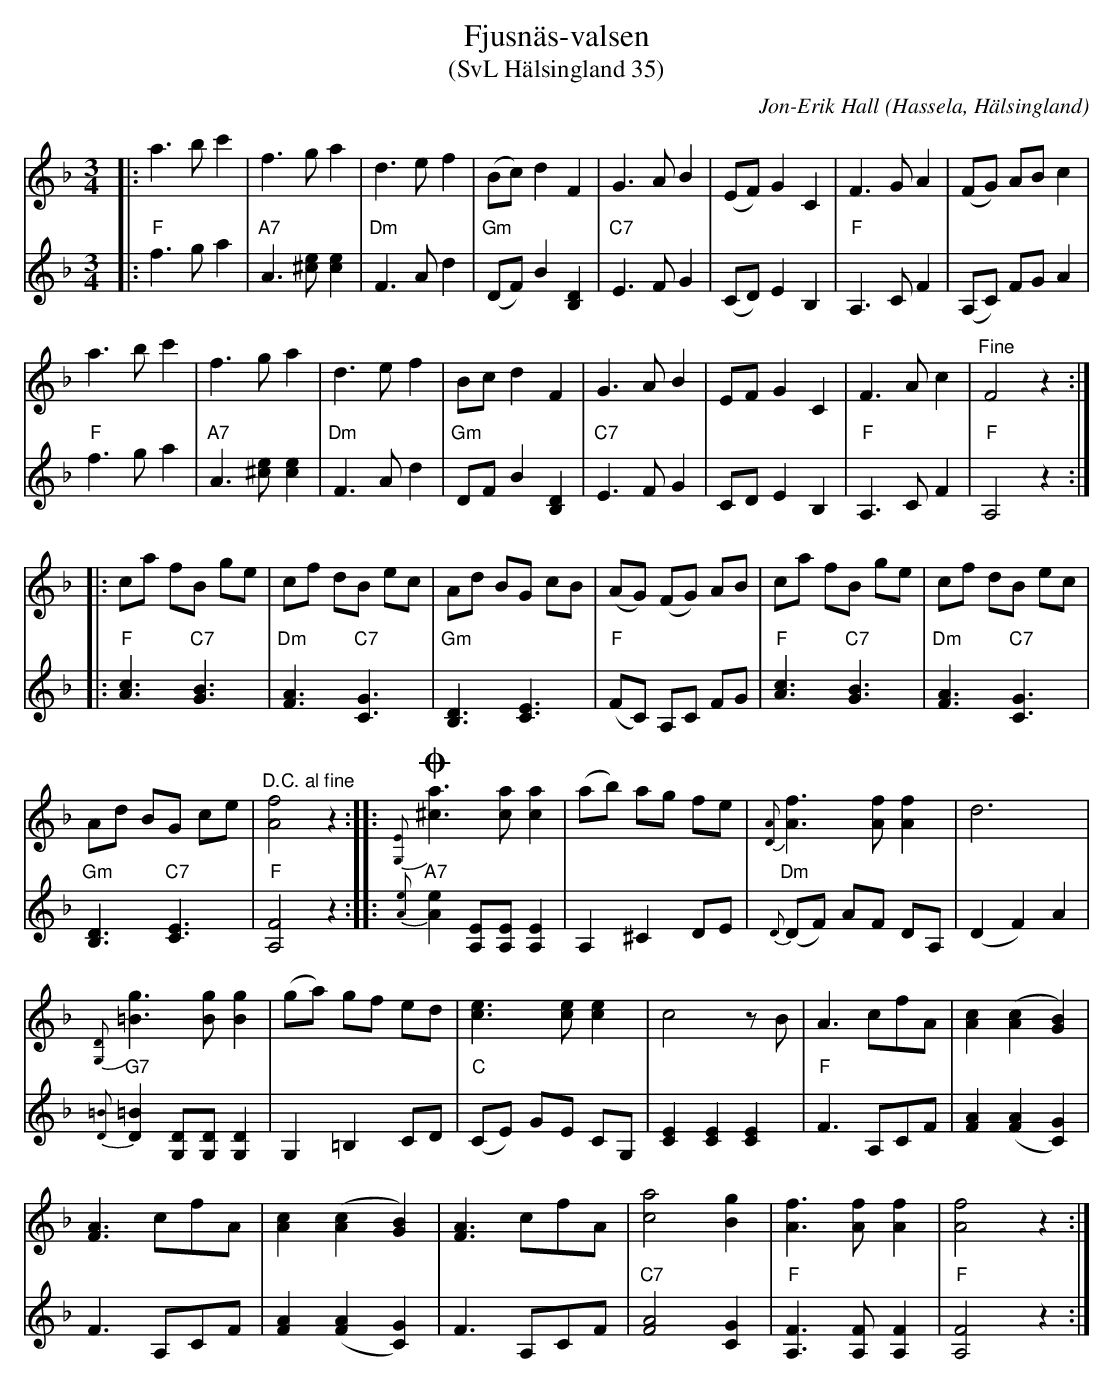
X:1
T:Fjusnäs-valsen
T:(SvL Hälsingland 35)
C:Jon-Erik Hall
O:Hassela, Hälsingland
M:3/4
K:F
V:1
|: a3 b c'2 | f3 g a2 | d3 e f2 | (Bc) d2 F2 | G3 A B2 | (EF) G2 C2 |  F3 G A2 | (FG) AB c2 |
 a3 b c'2 | f3 g a2 | d3 e f2 | Bc d2 F2 | G3 A B2 | EF G2 C2 | F3 A c2 | "^Fine" F4 z2 ::
ca fB ge | cf dB ec | Ad BG cB | (AG) (FG) AB | ca fB ge | cf dB ec |
 Ad BG ce | "^D.C. al fine" [Af]4 z2 :: !coda! {[G,E]} [^ca]3 [ca] [ca]2 | (ab) ag fe |{[DA]} [Af]3 [Af] [Af]2 | d6 |
{[G,D]} [=Bg]3 [Bg] [Bg]2 | (ga) gf ed | [ce]3 [ce] [ce]2 | c4 z B | A3 cfA | [Ac]2 ([Ac]2 [GB]2) |
[FA]3 cfA | [Ac]2 ([Ac]2 [GB]2) | [FA]3 cfA | [ca]4 [Bg]2 | [Af]3 [Af] [Af]2 | [Af]4 z2 :|
V:2
|: "F" f3 g a2 | "A7" A3 [^ce] [ce]2 | "Dm" F3 A d2 | "Gm" (DF) B2 [B,D]2 | "C7" E3 F G2 |  (CD) E2 B,2 | "F" A,3 C F2 | (A,C) FG A2 |
"F" f3 g a2 | "A7" A3 [^ce] [ce]2 | "Dm" F3 A d2 | "Gm" DF B2 [B,D]2 | "C7" E3 F G2 | CD E2 B,2 | "F" A,3 C F2 | "F" A,4 z2 ::
"F" [Ac]3 "C7" [GB]3 | "Dm" [FA]3 "C7" [CG]3 |"Gm" [B,D]3 [CE]3 |"F" (FC) A,C FG |"F" [Ac]3 "C7" [GB]3 | "Dm" [FA]3 "C7" [CG]3 |
"Gm" [B,D]3 "C7" [CE]3 |"F" [A,F]4 z2 :: "A7" {[Ae]}[Ae]2 [A,E][A,E] [A,E]2 | A,2 ^C2 DE | "Dm" {D} (DF) AF DA, |
(D2 F2) A2 |"G7" {[D=B]}[D=B]2 [G,D][G,D] [G,D]2 | G,2 =B,2 CD |"C" (CE) GE CG, | [CE]2 [CE]2 [CE]2 |"F" F3 A,CF |
 [FA]2 ([FA]2 [CG]2) | F3 A,CF | [FA]2 ([FA]2 [CG]2) | F3 A,CF | "C7" [FA]4 [CG]2 |"F" [A,F]3 [A,F] [A,F]2 |"F" [A,F]4 z2 :|
